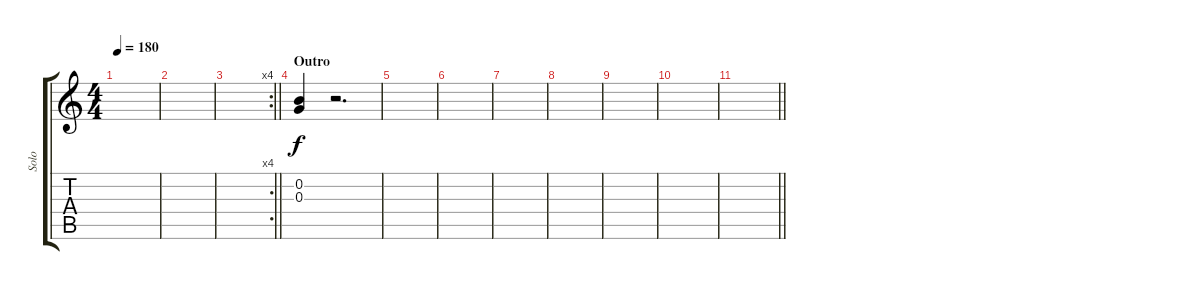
\track ("Solo" "Solo") {instrument overdrivenguitar}
\staff {score tabs}
\tuning (E4 B3 G3 D3 A2 D2) {hide}
\ts (4 4)
\tempo 180
\clef g2
\ks c
|
|
\rc 4
\barLineRight lightlight
|
\section ("" "Outro")
(0.2 0.3).4 r.2{d} |
|
|
|
|
|
|
\barLineRight lightlight
